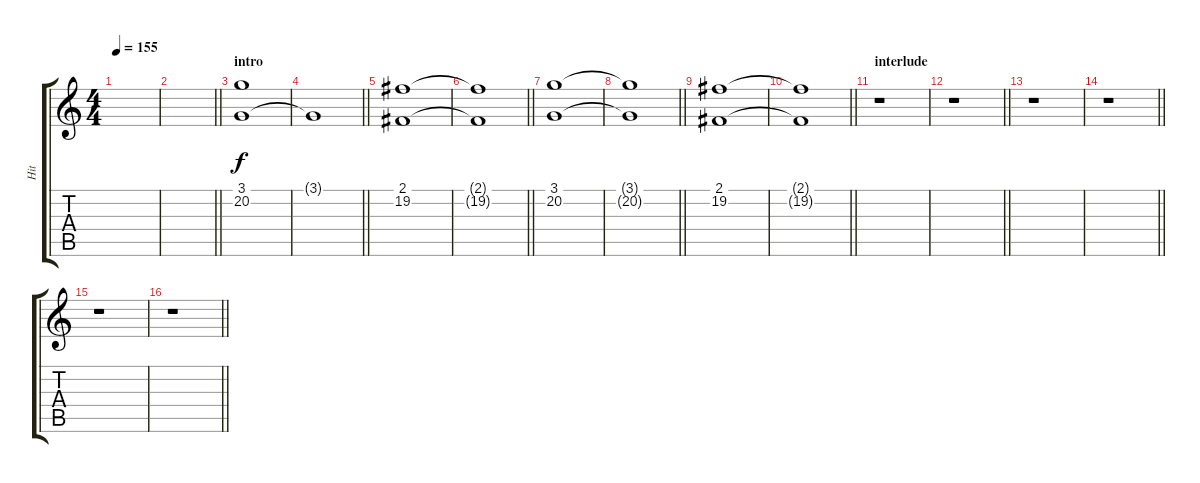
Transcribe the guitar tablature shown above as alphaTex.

\track ("Hit" "Hit") {instrument orchestrahit}
\staff {score tabs}
\tuning (E4 B3 G3 D3 A2 E2) {hide}
\ts (4 4)
\tempo 155
\clef g2
\ks c
|
\barLineRight lightlight
|
\section ("" "intro")
(3.1 20.2).1 |
\barLineRight lightlight
3.1{t}.1 |
(2.1 19.2).1 |
\barLineRight lightlight
(2.1{t} 19.2{t}).1 |
(3.1 20.2).1 |
\barLineRight lightlight
(3.1{t} 20.2{t}).1 |
(2.1 19.2).1 |
\barLineRight lightlight
(2.1{t} 19.2{t}).1 |
\section ("" "interlude")
r.1 |
\barLineRight lightlight
r.1 |
r.1 |
\barLineRight lightlight
r.1 |
r.1 |
\barLineRight lightlight
r.1
